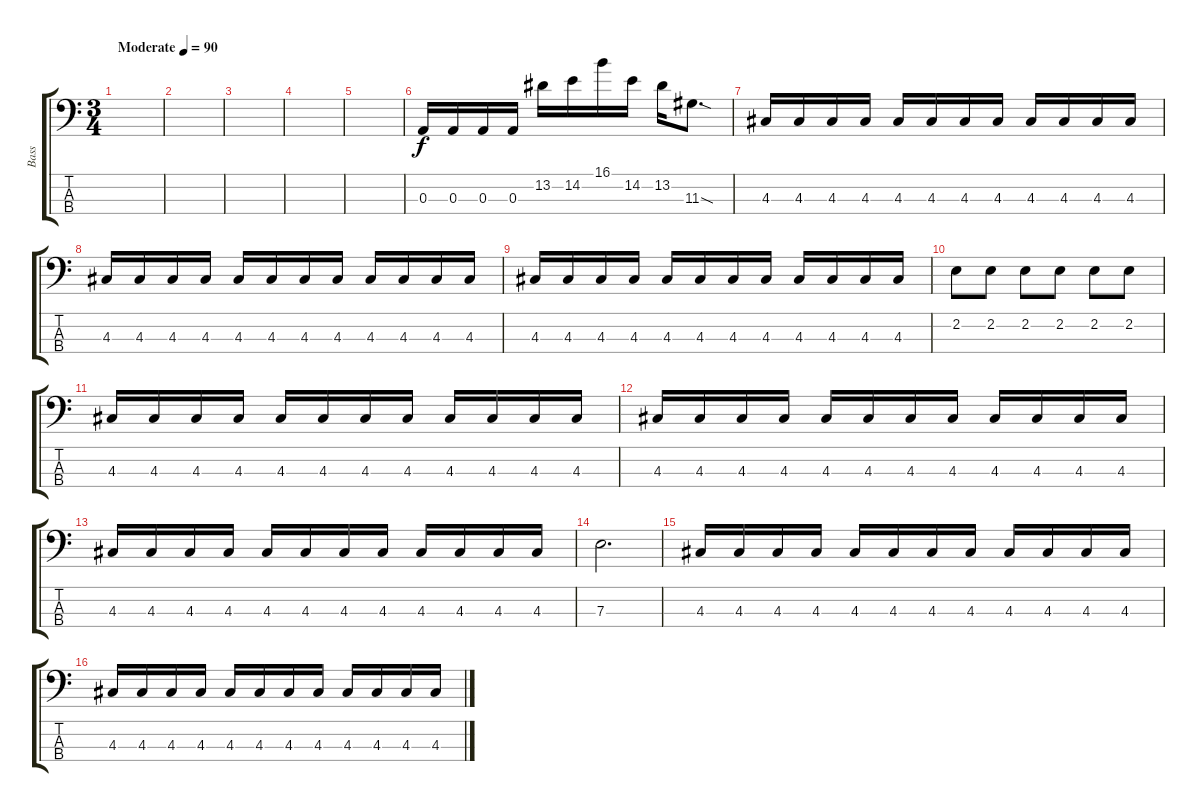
\track ("Bass" "Bass") {instrument electricbassfinger}
\staff {score tabs}
\tuning (G2 D2 A1 E1) {hide}
\ts (3 4)
\tempo (90 "Moderate")
\clef f4
\ks c
|
|
|
|
|
0.3.16 0.3.16 0.3.16 0.3.16 13.2.16 14.2.16 16.1.16 14.2.16 13.2.16 11.3{sod}.8{d} |
4.3.16 4.3.16 4.3.16 4.3.16 4.3.16 4.3.16 4.3.16 4.3.16 4.3.16 4.3.16 4.3.16 4.3.16 |
4.3.16 4.3.16 4.3.16 4.3.16 4.3.16 4.3.16 4.3.16 4.3.16 4.3.16 4.3.16 4.3.16 4.3.16 |
4.3.16 4.3.16 4.3.16 4.3.16 4.3.16 4.3.16 4.3.16 4.3.16 4.3.16 4.3.16 4.3.16 4.3.16 |
2.2.8 2.2.8 2.2.8 2.2.8 2.2.8 2.2.8 |
4.3.16 4.3.16 4.3.16 4.3.16 4.3.16 4.3.16 4.3.16 4.3.16 4.3.16 4.3.16 4.3.16 4.3.16 |
4.3.16 4.3.16 4.3.16 4.3.16 4.3.16 4.3.16 4.3.16 4.3.16 4.3.16 4.3.16 4.3.16 4.3.16 |
4.3.16 4.3.16 4.3.16 4.3.16 4.3.16 4.3.16 4.3.16 4.3.16 4.3.16 4.3.16 4.3.16 4.3.16 |
7.3.2{d} |
4.3.16 4.3.16 4.3.16 4.3.16 4.3.16 4.3.16 4.3.16 4.3.16 4.3.16 4.3.16 4.3.16 4.3.16 |
4.3.16 4.3.16 4.3.16 4.3.16 4.3.16 4.3.16 4.3.16 4.3.16 4.3.16 4.3.16 4.3.16 4.3.16
